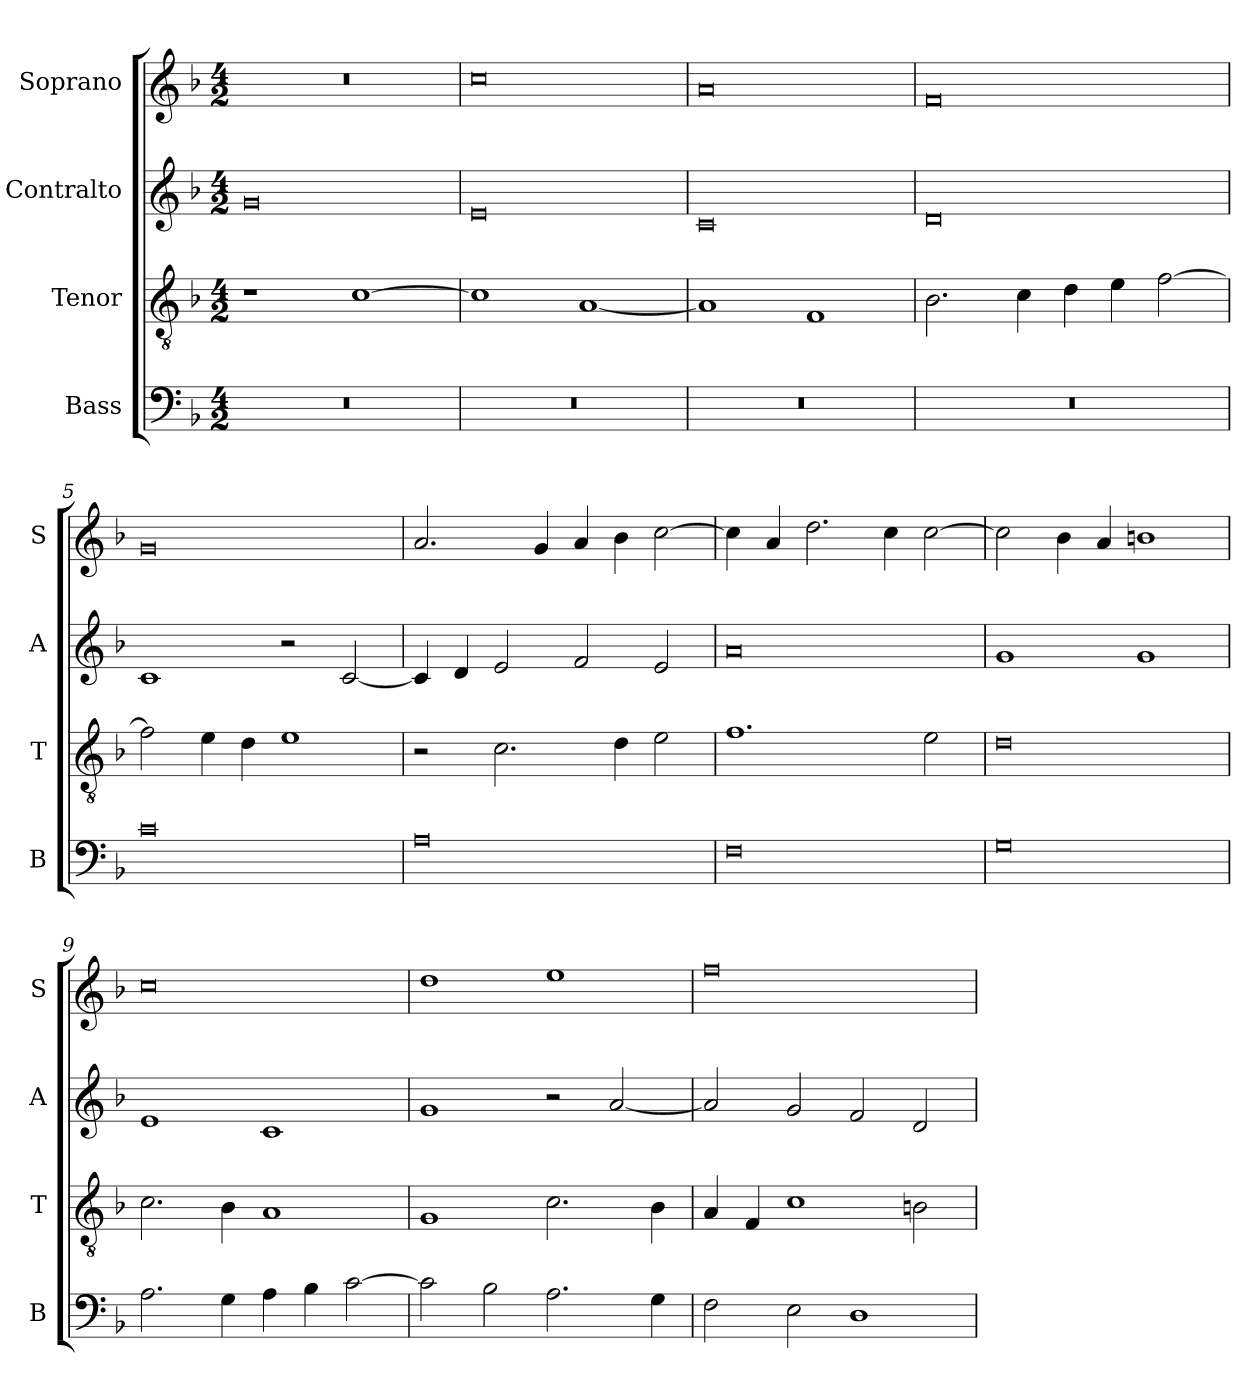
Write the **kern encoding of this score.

**kern	**kern	**kern	**kern
*part4	*part3	*part2	*part1
*staff4	*staff3	*staff2	*staff1
*I"Bass	*I"Tenor	*I"Contralto	*I"Soprano
*I'B	*I'T	*I'A	*I'S
*clefF4	*clefGv2	*clefG2	*clefG2
*k[b-]	*k[b-]	*k[b-]	*k[b-]
*M4/2	*M4/2	*M4/2	*M4/2
=1	=1	=1	=1
0r	1r	0g	0r
.	[1c	.	.
=2	=2	=2	=2
0r	1c]	0e	0cc
.	[1A	.	.
=3	=3	=3	=3
0r	1A]	0c	0a
.	1F	.	.
=4	=4	=4	=4
0r	2.B-	0d	0f
.	4c	.	.
.	4d	.	.
.	4e	.	.
.	[2f	.	.
=5	=5	=5	=5
0c	2f]	1c	0g
.	4e	.	.
.	4d	.	.
.	1e	2r	.
.	.	[2c	.
=6	=6	=6	=6
0A	2r	4c]	2.a
.	.	4d	.
.	2.c	2e	.
.	.	.	4g
.	.	2f	4a
.	4d	.	4b-
.	2e	2e	[2cc
=7	=7	=7	=7
0F	1.f	0a	4cc]
.	.	.	4a
.	.	.	2.dd
.	.	.	4cc
.	2e	.	[2cc
=8	=8	=8	=8
0G	0d	1g	2cc]
.	.	.	4b-
.	.	.	4a
.	.	1g	1bn
=9	=9	=9	=9
2.A	2.c	1e	0cc
4G	4B-	.	.
4A	1A	1c	.
4B-	.	.	.
[2c	.	.	.
=10	=10	=10	=10
2c]	1G	1g	1dd
2B-	.	.	.
2.A	2.c	2r	1ee
.	.	[2a	.
4G	4B-	.	.
=11	=11	=11	=11
2F	4A	2a]	0ff
.	4F	.	.
2E	1c	2g	.
1D	.	2f	.
.	2Bn	2d	.
=	=	=	=
*-	*-	*-	*-
